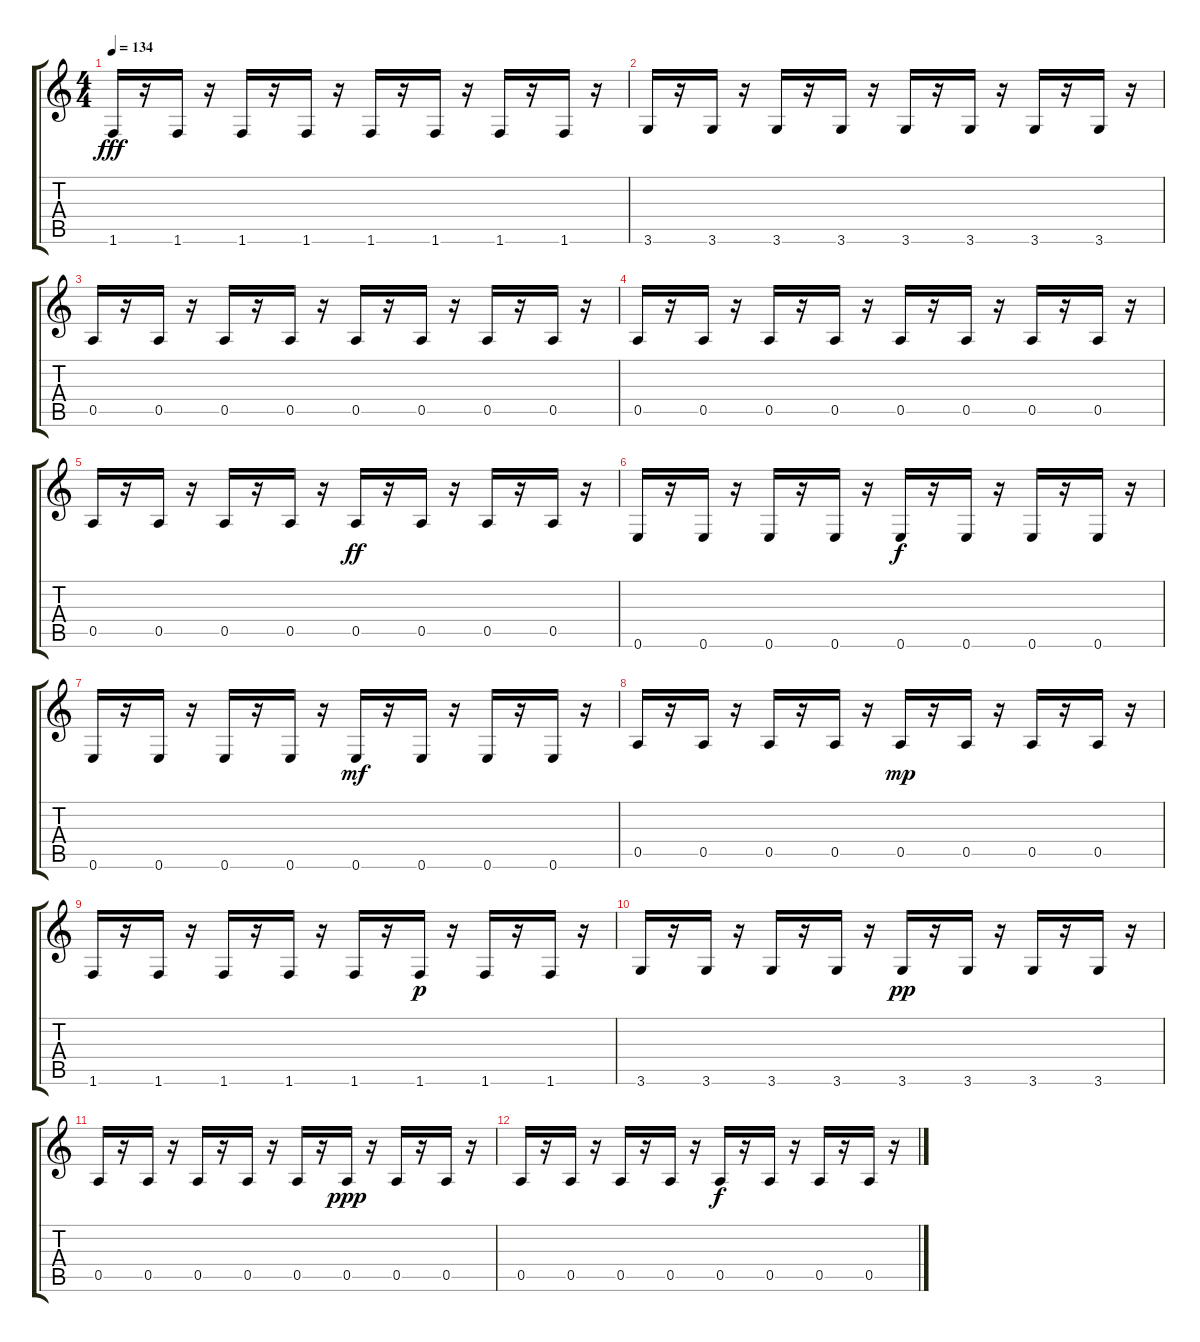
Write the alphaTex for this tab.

\track "" {instrument electricguitarmuted}
\staff {score tabs}
\tuning (E4 B3 G3 D3 A2 E2) {hide}
\ts (4 4)
\tempo 134
\clef g2
\ks c
1.6.16{dy fff} r.16 1.6.16 r.16 1.6.16 r.16 1.6.16 r.16 1.6.16 r.16 1.6.16 r.16 1.6.16 r.16 1.6.16 r.16 |
3.6.16 r.16 3.6.16 r.16 3.6.16 r.16 3.6.16 r.16 3.6.16 r.16 3.6.16 r.16 3.6.16 r.16 3.6.16 r.16 |
0.5.16 r.16 0.5.16 r.16 0.5.16 r.16 0.5.16 r.16 0.5.16 r.16 0.5.16 r.16 0.5.16 r.16 0.5.16 r.16 |
0.5.16 r.16 0.5.16 r.16 0.5.16 r.16 0.5.16 r.16 0.5.16 r.16 0.5.16 r.16 0.5.16 r.16 0.5.16 r.16 |
0.5.16 r.16 0.5.16 r.16 0.5.16 r.16 0.5.16 r.16 0.5.16{dy ff} r.16 0.5.16 r.16 0.5.16 r.16 0.5.16 r.16 |
0.6.16{volume 11} r.16 0.6.16 r.16 0.6.16 r.16 0.6.16 r.16 0.6.16{dy f} r.16 0.6.16 r.16 0.6.16 r.16 0.6.16 r.16 |
0.6.16 r.16 0.6.16 r.16 0.6.16 r.16 0.6.16 r.16 0.6.16{dy mf} r.16 0.6.16 r.16 0.6.16 r.16 0.6.16 r.16 |
0.5.16 r.16 0.5.16 r.16 0.5.16 r.16 0.5.16 r.16 0.5.16{dy mp} r.16 0.5.16 r.16 0.5.16 r.16 0.5.16 r.16 |
1.6.16 r.16 1.6.16 r.16 1.6.16 r.16 1.6.16 r.16 1.6.16 r.16 1.6.16{dy p} r.16 1.6.16 r.16 1.6.16 r.16 |
3.6.16 r.16 3.6.16 r.16 3.6.16 r.16 3.6.16 r.16 3.6.16{dy pp} r.16 3.6.16 r.16 3.6.16 r.16 3.6.16 r.16 |
0.5.16 r.16 0.5.16 r.16 0.5.16 r.16 0.5.16 r.16 0.5.16 r.16 0.5.16{dy ppp} r.16 0.5.16 r.16 0.5.16 r.16 |
0.5.16 r.16 0.5.16 r.16 0.5.16 r.16 0.5.16 r.16 0.5.16{dy f} r.16 0.5.16 r.16 0.5.16 r.16 0.5.16 r.16
